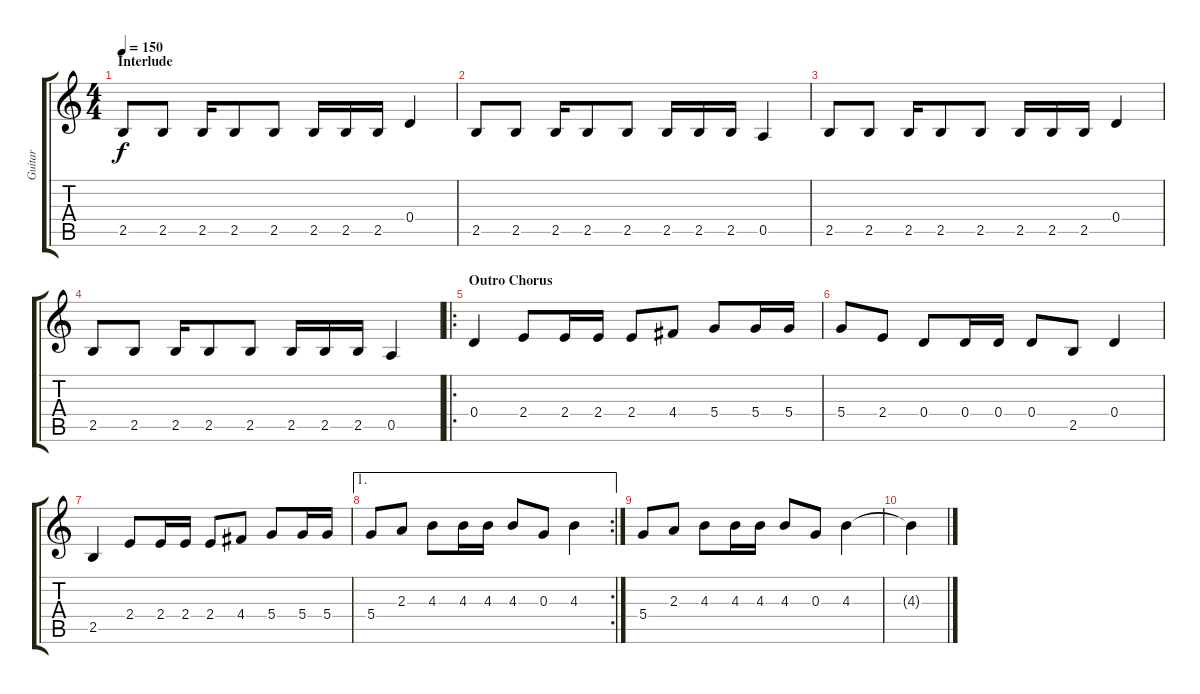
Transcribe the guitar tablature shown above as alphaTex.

\track ("Guitar" "Guitar") {instrument distortionguitar}
\staff {score tabs}
\tuning (E4 B3 G3 D3 A2 E2) {hide}
\ts (4 4)
\section ("" "Interlude")
\tempo 150
\clef g2
\ks c
2.5.8{dy f} 2.5.8 2.5.16 2.5.8 2.5.8 2.5.16 2.5.16 2.5.16 0.4.4 |
2.5.8 2.5.8 2.5.16 2.5.8 2.5.8 2.5.16 2.5.16 2.5.16 0.5.4 |
2.5.8 2.5.8 2.5.16 2.5.8 2.5.8 2.5.16 2.5.16 2.5.16 0.4.4 |
2.5.8 2.5.8 2.5.16 2.5.8 2.5.8 2.5.16 2.5.16 2.5.16 0.5.4 |
\ro
\section ("" "Outro Chorus")
0.4.4 2.4.8 2.4.16 2.4.16 2.4.8 4.4.8 5.4.8 5.4.16 5.4.16 |
5.4.8 2.4.8 0.4.8 0.4.16 0.4.16 0.4.8 2.5.8 0.4.4 |
2.5.4 2.4.8 2.4.16 2.4.16 2.4.8 4.4.8 5.4.8 5.4.16 5.4.16 |
\ae 1
\rc 2
5.4.8 2.3.8 4.3.8 4.3.16 4.3.16 4.3.8 0.3.8 4.3.4 |
5.4.8 2.3.8 4.3.8 4.3.16 4.3.16 4.3.8 0.3.8 4.3.4 |
4.3{t}.4
